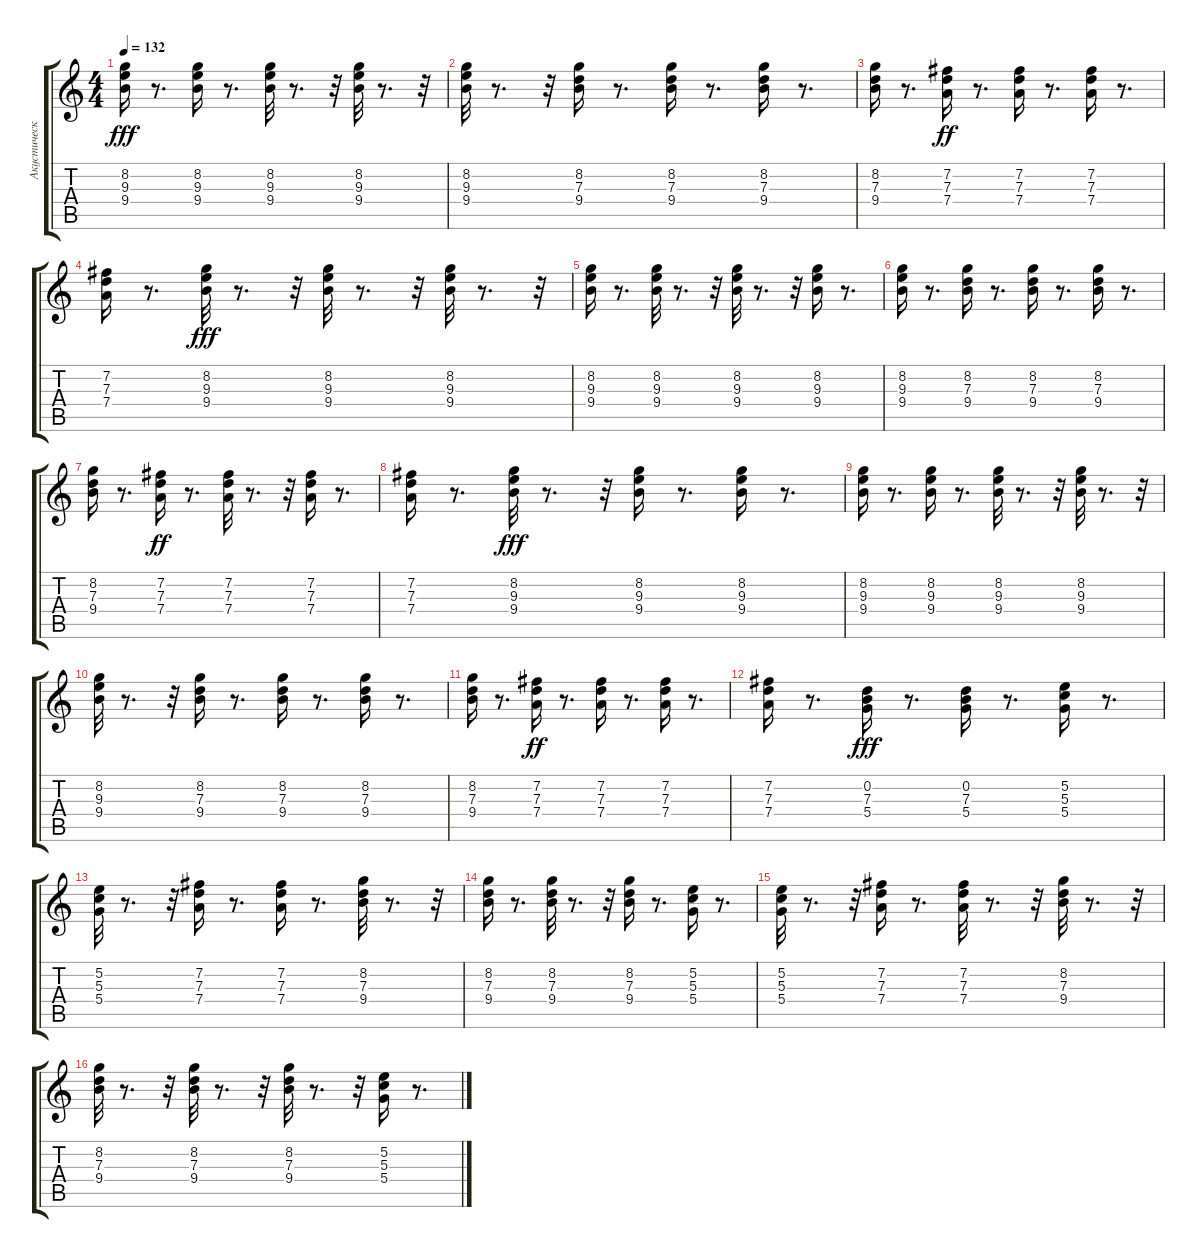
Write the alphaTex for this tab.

\track ("Акустическая Гитара" "Акустическ") {instrument acousticguitarsteel}
\staff {score tabs}
\tuning (E4 B3 G3 D3 A2 E2) {hide}
\ts (4 4)
\tempo 132
\clef g2
\ks c
(8.2 9.3 9.4).16{dy fff} r.8{d} (8.2 9.3 9.4).16 r.8{d} (8.2 9.3 9.4).32 r.8{d} r.32 (8.2 9.3 9.4).32 r.8{d} r.32 |
(8.2 9.3 9.4).32 r.8{d} r.32 (8.2 7.3 9.4).16 r.8{d} (8.2 7.3 9.4).16 r.8{d} (8.2 7.3 9.4).16 r.8{d} |
(8.2 7.3 9.4).16 r.8{d} (7.2 7.3 7.4).16{dy ff} r.8{d} (7.2 7.3 7.4).16 r.8{d} (7.2 7.3 7.4).16 r.8{d} |
(7.2 7.3 7.4).16 r.8{d} (8.2 9.3 9.4).32{dy fff} r.8{d} r.32 (8.2 9.3 9.4).32 r.8{d} r.32 (8.2 9.3 9.4).32 r.8{d} r.32 |
(8.2 9.3 9.4).16 r.8{d} (8.2 9.3 9.4).32 r.8{d} r.32 (8.2 9.3 9.4).32 r.8{d} r.32 (8.2 9.3 9.4).16 r.8{d} |
(8.2 9.3 9.4).16 r.8{d} (8.2 7.3 9.4).16 r.8{d} (8.2 7.3 9.4).16 r.8{d} (8.2 7.3 9.4).16 r.8{d} |
(8.2 7.3 9.4).16 r.8{d} (7.2 7.3 7.4).16{dy ff} r.8{d} (7.2 7.3 7.4).32 r.8{d} r.32 (7.2 7.3 7.4).16 r.8{d} |
(7.2 7.3 7.4).16 r.8{d} (8.2 9.3 9.4).32{dy fff} r.8{d} r.32 (8.2 9.3 9.4).16 r.8{d} (8.2 9.3 9.4).16 r.8{d} |
(8.2 9.3 9.4).16 r.8{d} (8.2 9.3 9.4).16 r.8{d} (8.2 9.3 9.4).32 r.8{d} r.32 (8.2 9.3 9.4).32 r.8{d} r.32 |
(8.2 9.3 9.4).32 r.8{d} r.32 (8.2 7.3 9.4).16 r.8{d} (8.2 7.3 9.4).16 r.8{d} (8.2 7.3 9.4).16 r.8{d} |
(8.2 7.3 9.4).16 r.8{d} (7.2 7.3 7.4).16{dy ff} r.8{d} (7.2 7.3 7.4).16 r.8{d} (7.2 7.3 7.4).16 r.8{d} |
(7.2 7.3 7.4).16 r.8{d} (0.2 7.3 5.4).16{dy fff} r.8{d} (0.2 7.3 5.4).16 r.8{d} (5.2 5.3 5.4).16 r.8{d} |
(5.2 5.3 5.4).32 r.8{d} r.32 (7.2 7.3 7.4).16 r.8{d} (7.2 7.3 7.4).16 r.8{d} (8.2 7.3 9.4).32 r.8{d} r.32 |
(8.2 7.3 9.4).16 r.8{d} (8.2 7.3 9.4).32 r.8{d} r.32 (8.2 7.3 9.4).16 r.8{d} (5.2 5.3 5.4).16 r.8{d} |
(5.2 5.3 5.4).32 r.8{d} r.32 (7.2 7.3 7.4).16 r.8{d} (7.2 7.3 7.4).32 r.8{d} r.32 (8.2 7.3 9.4).32 r.8{d} r.32 |
(8.2 7.3 9.4).32 r.8{d} r.32 (8.2 7.3 9.4).32 r.8{d} r.32 (8.2 7.3 9.4).32 r.8{d} r.32 (5.2 5.3 5.4).16 r.8{d}
